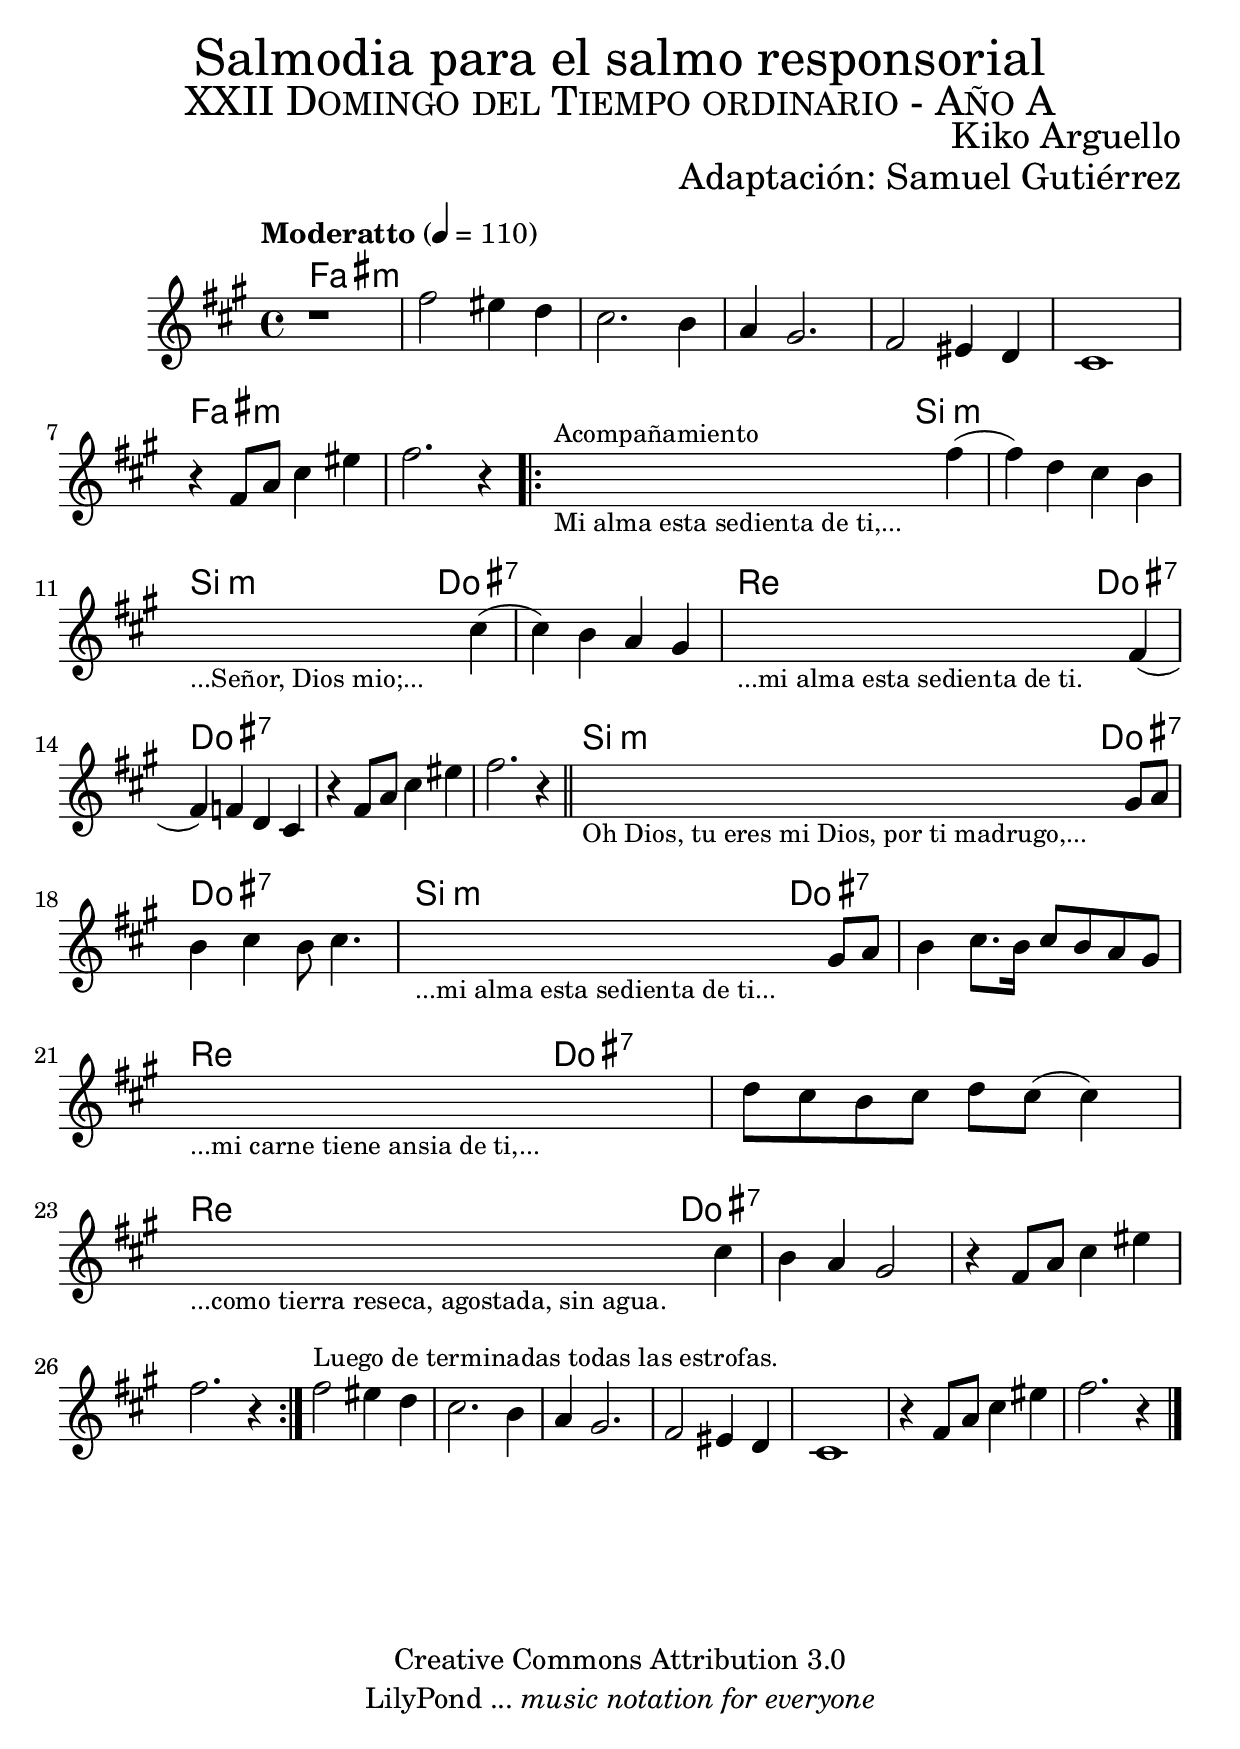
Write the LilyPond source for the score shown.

% ****************************************************************
%	Salmo responsorial - Violin
%	by serach.sam@
% ****************************************************************
\language "espanol"
\version "2.19.80"

% --- Includes
%\include "texto.ily"

% --- Tamaño del pentagrama
#(set-global-staff-size 25)

% --- Parametro globales
global = {  \tempo "Moderatto" 4 = 110 \clef treble \key fas \minor \time 4/4 s1*33 \bar "|." }

% --- Cabecera
\markup { \fill-line { \center-column { \fontsize #5 "Salmodia para el salmo responsorial" \fontsize #3 \caps "XXII Domingo del Tiempo ordinario - Año A" } } }
\markup { \fill-line { " " \center-column { \fontsize #2 "Kiko Arguello" } } }
\markup { \fill-line { "" \right-column { \fontsize #2 "Adaptación: Samuel Gutiérrez"  } } }
\header {
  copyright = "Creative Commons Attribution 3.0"
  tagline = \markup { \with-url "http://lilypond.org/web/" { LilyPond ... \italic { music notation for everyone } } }
  breakbefore = ##t
}

% --- Musica
instrumento = \relative do'' {
  \compressFullBarRests
  %Escribir la musica aqui...
  r1 					| %1
  fas2 mis4 re 			| %2
  dos2. si4  			| %3
  la sols2.				| %4
  fas2 mis4 re			| %5
  dos1 				| %6
  r4 fas8 la dos4 mis4	| %7
  fas2. r4 \bar ".|:"		| %8
  \textLengthOn
  s2._\markup \center-column { \small "Mi alma esta sedienta de ti,..." }^\markup { \small Acompañamiento } fas4( | %9
  \textLengthOff
  fas4) re dos si		| %10
  \textLengthOn
  s2._\markup \center-column { \small "...Señor, Dios mio;..." } dos4( | %11
  \textLengthOff
  dos4) si la sols		| %12
  \textLengthOn
  s2._\markup \center-column { \small "...mi alma esta sedienta de ti." } fas4( | %13
  \textLengthOff
  fas4) fa re dos		| %14
  r4 fas8 la dos4 mis4 	| %15
  fas2. r4 \bar "||"		| %16
  \textLengthOn
  s2._\markup \center-column { \small "Oh Dios, tu eres mi Dios, por ti madrugo,..." } sols,8 la | %17
  \textLengthOff
  si4 dos si8 dos4.		| %18
  \textLengthOn
  s2._\markup \center-column { \small "...mi alma esta sedienta de ti..." } sols8 la | %19
  \textLengthOff
  si4 dos8. si16 dos8 si8 la8 sols8	| %20
  \textLengthOn
  s1_\markup \center-column { \small "...mi carne tiene ansia de ti,..." } | %21
  \textLengthOff
  re'8 dos si dos re[ dos]( dos4)	| %22
  \textLengthOn
  s2._\markup \center-column { \small "...como tierra reseca, agostada, sin agua." } dos4 | %23
  \textLengthOff
  si la sols2	| %24
  r4 fas8 la dos4 mis4	| %25
  fas2. r4 \bar ":|."		| %26
  fas2^\markup { \small "Luego de terminadas todas las estrofas." } mis4 re | %27
  dos2. si4  			| %28
  la sols2.				| %29
  fas2 mis4 re			| %30
  dos1 				| %31
  r4 fas8 la dos4 mis4	| %32
  fas2. r4 				| %33
}

% --- Acordes
acordes = \new ChordNames {
  \set chordChanges = ##t
  \italianChords
  \chordmode {
    fas1:m  fas1:m fas1:m fas1:m fas1:m fas1:m fas1:m fas1:m
    fas2:m si2:m si1:m si2:m dos2:7 dos1:7 re2 dos2:7 dos1:7 dos1:7 dos1:7
    si2:m dos2:7 dos1:7
    si2:m dos2:7 dos1:7
    re2 dos2:7 dos1:7
    re2 dos2:7 dos1:7 dos1:7
  }
}

% --- Partitura
\score {
  <<
    \acordes
    \new Staff {
      <<
        \set Staff.midiInstrument = #"violin"
        \global
        \instrumento
      >>
    }
  >>
  \midi {}
  \layout {}
}

% --- Pagina
\paper {
  #( set-default-paper-size "letter" )
}

%{
convert-ly (GNU LilyPond) 2.19.83  convert-ly: Procesando «»...
Aplicando la conversión: 2.19.2, 2.19.7, 2.19.11, 2.19.16, 2.19.22,
2.19.24, 2.19.28, 2.19.29, 2.19.32, 2.19.40, 2.19.46, 2.19.49, 2.19.80
%}
